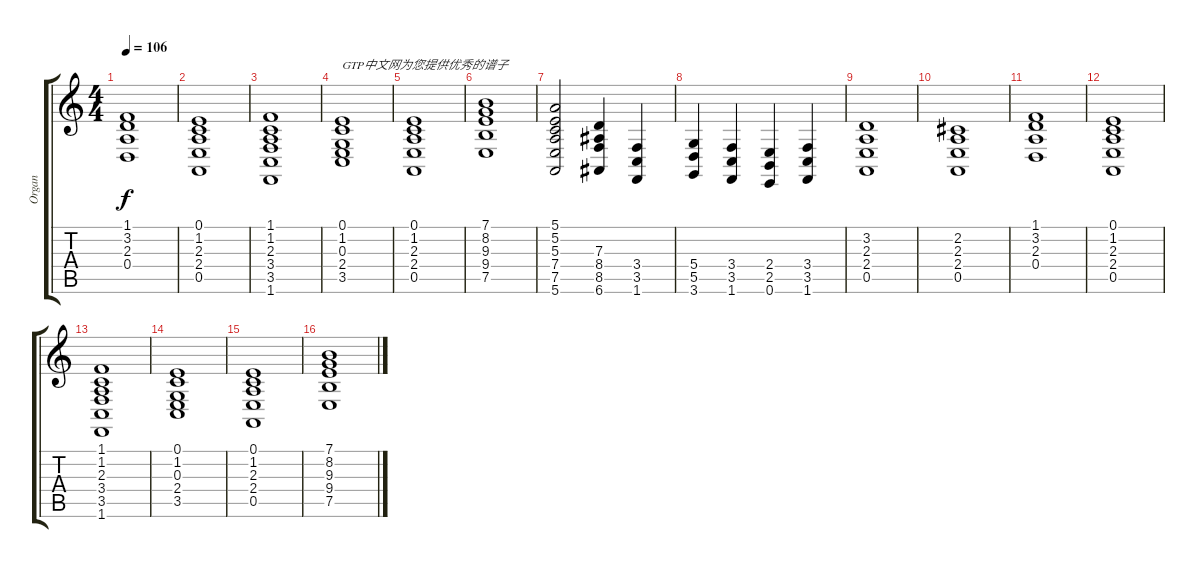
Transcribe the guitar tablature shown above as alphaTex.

\track ("Organ" "Organ") {instrument drawbarorgan}
\staff {score tabs}
\tuning (E4 B3 G3 D3 A2 E2) {hide}
\ts (4 4)
\tempo 106
\clef g2
\ks c
(1.1 3.2 2.3 0.4).1{dy f instrument drawbarorgan} |
(0.1 1.2 2.3 2.4 0.5).1 |
(1.1 1.2 2.3 3.4 3.5 1.6).1 |
(0.1 1.2 0.3 2.4 3.5).1{txt "GTP中文网为您提供优秀的谱子"} |
(0.1 1.2 2.3 2.4 0.5).1 |
(7.1 8.2 9.3 9.4 7.5).1 |
(5.1 5.2 5.3 7.4 7.5 5.6).2 (7.3 8.4 8.5 6.6).4 (3.4 3.5 1.6).4 |
(5.4 5.5 3.6).4 (3.4 3.5 1.6).4 (2.4 2.5 0.6).4 (3.4 3.5 1.6).4 |
(3.2 2.3 2.4 0.5).1 |
(2.2 2.3 2.4 0.5).1 |
(1.1 3.2 2.3 0.4).1 |
(0.1 1.2 2.3 2.4 0.5).1 |
(1.1 1.2 2.3 3.4 3.5 1.6).1 |
(0.1 1.2 0.3 2.4 3.5).1 |
(0.1 1.2 2.3 2.4 0.5).1 |
(7.1 8.2 9.3 9.4 7.5).1
